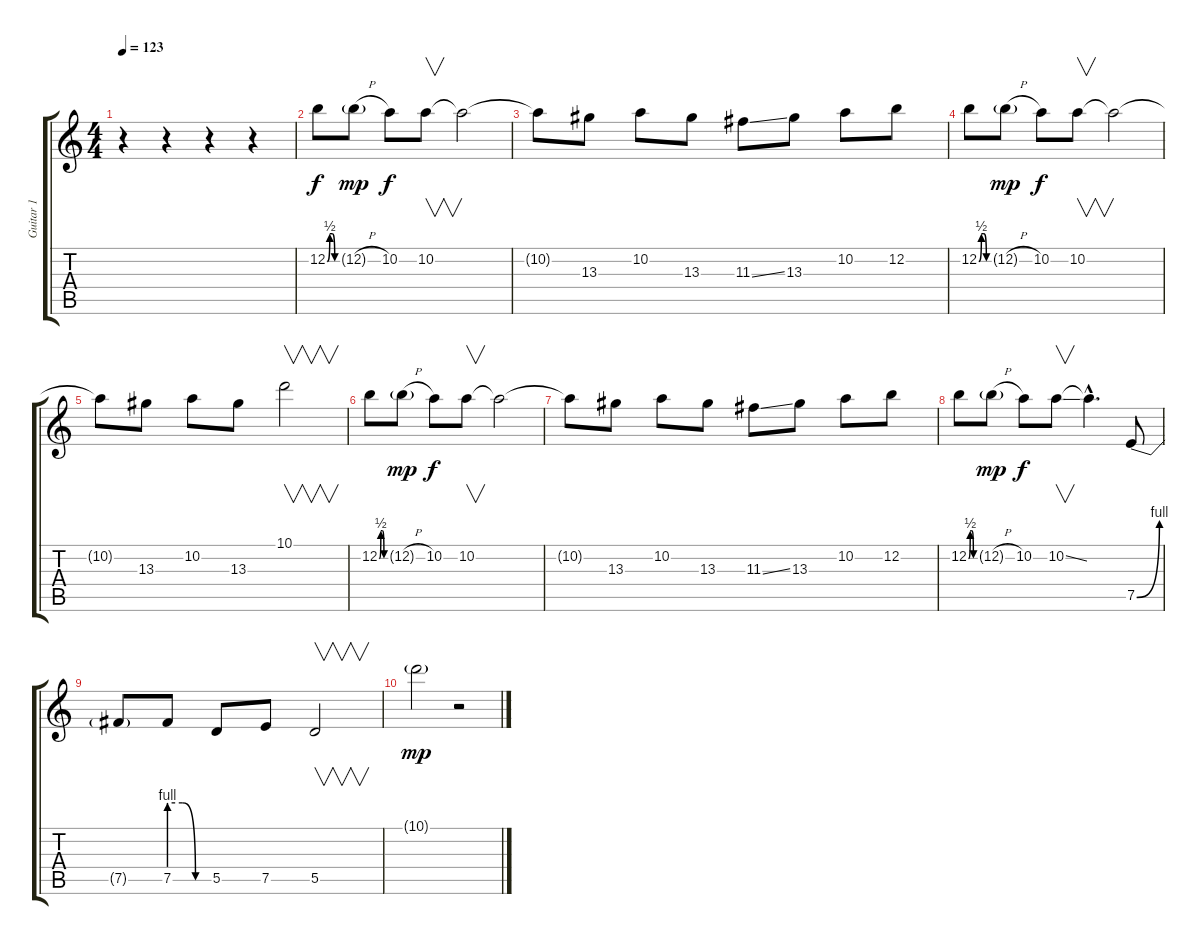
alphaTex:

\track ("Guitar 1" "Guitar 1") {instrument overdrivenguitar}
\staff {score tabs}
\tuning (E4 B3 G3 D3 A2 D2) {hide}
\ts (4 4)
\tempo 123
\clef g2
\ks c
r.4{dy f instrument overdrivenguitar} r.4 r.4 r.4 |
12.2{be (custom 0 0 15 2 30 2 45 0 60 0)}.8 12.2{h g}.8{dy mp} 10.2.8{dy f} 10.2.8{v} 10.2{t}.2 |
10.2{t}.8 13.3.8 10.2.8 13.3.8 11.3{ss}.8 13.3.8 10.2.8 12.2.8 |
12.2{be (custom 0 0 15 2 30 2 45 0 60 0)}.8 12.2{h g}.8{dy mp} 10.2.8{dy f} 10.2.8{v} 10.2{t}.2 |
10.2{t}.8 13.3.8 10.2.8 13.3.8 10.1.2{v} |
12.2{be (custom 0 0 15 2 30 2 45 0 60 0)}.8 12.2{h g}.8{dy mp} 10.2.8{dy f} 10.2.8{v} 10.2{t}.2 |
10.2{t}.8 13.3.8 10.2.8 13.3.8 11.3{ss}.8 13.3.8 10.2.8 12.2.8 |
12.2{be (custom 0 0 15 2 30 2 45 0 60 0)}.8 12.2{h g}.8{dy mp} 10.2.8{dy f} 10.2{ss}.8{v} 10.2{hac t}.4{d} 7.5{be (bend 0 0 60 4)}.8 |
7.5{t}.8 7.5{be (custom 0 4 20 4 40 0 60 0)}.8 5.5.8 7.5.8 5.5.2{v} |
10.1{g}.2{dy mp} r.2
